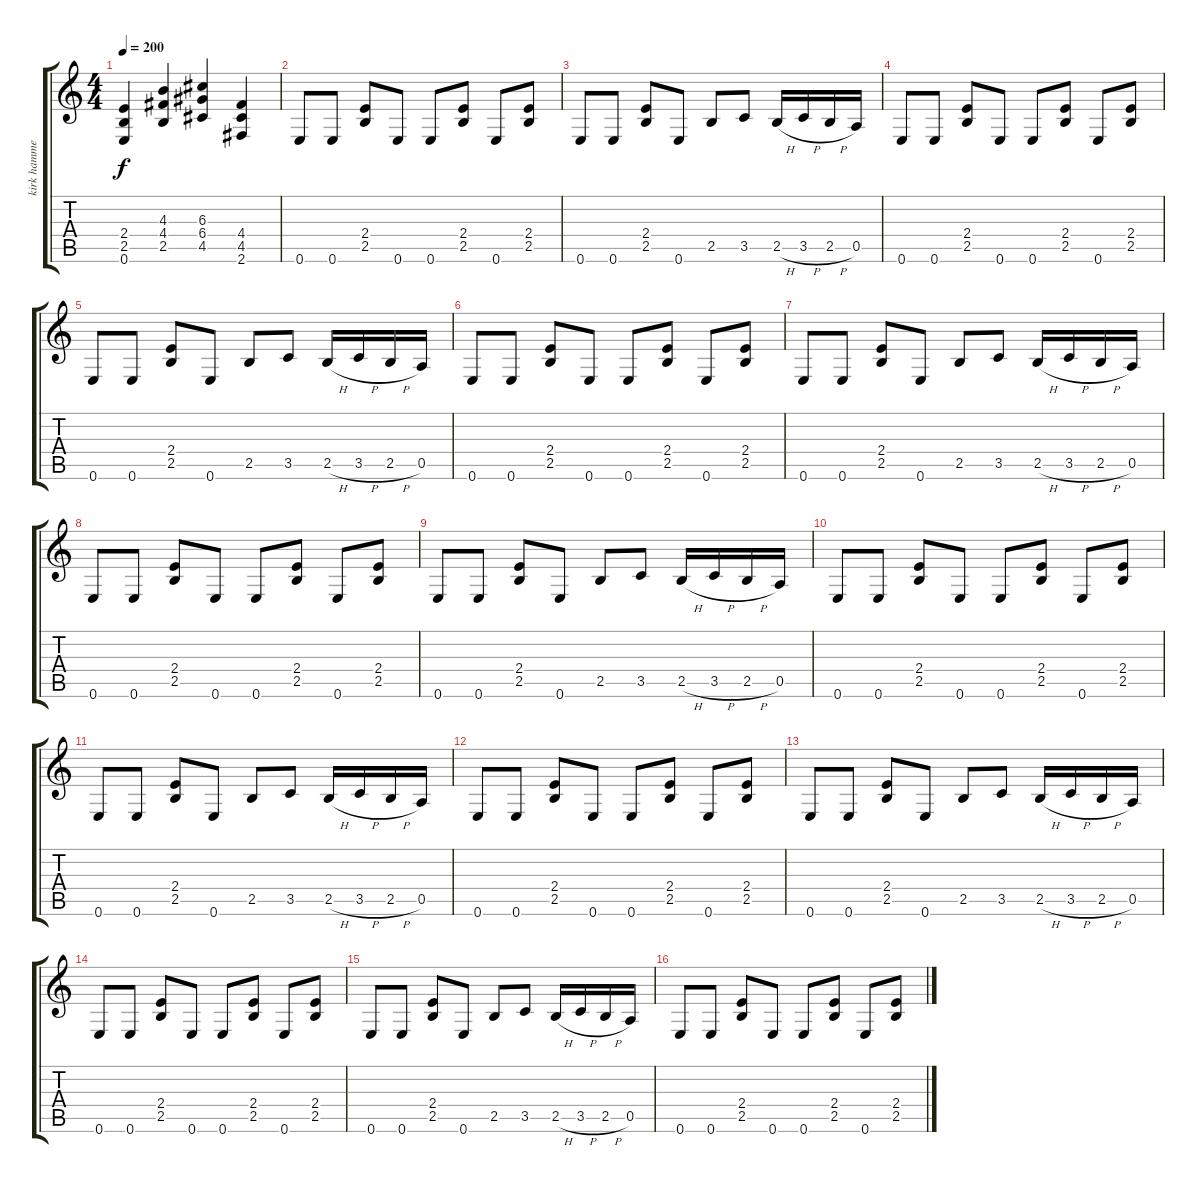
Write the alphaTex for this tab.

\track ("kirk hammett" "kirk hamme") {instrument distortionguitar}
\staff {score tabs}
\tuning (E4 B3 G3 D3 A2 E2) {hide}
\ts (4 4)
\tempo 200
\clef g2
\ks c
(2.4{t} 2.5{t} 0.6{t}).4{dy f} (4.3 4.4 2.5).4 (6.3 6.4 4.5).4 (4.4 4.5 2.6).4 |
0.6.8 0.6.8 (2.4 2.5).8 0.6.8 0.6.8 (2.4 2.5).8 0.6.8 (2.4 2.5).8 |
0.6.8 0.6.8 (2.4 2.5).8 0.6.8 2.5.8 3.5.8 2.5{h}.16 3.5{h}.16 2.5{h}.16 0.5.16 |
0.6.8 0.6.8 (2.4 2.5).8 0.6.8 0.6.8 (2.4 2.5).8 0.6.8 (2.4 2.5).8 |
0.6.8 0.6.8 (2.4 2.5).8 0.6.8 2.5.8 3.5.8 2.5{h}.16 3.5{h}.16 2.5{h}.16 0.5.16 |
0.6.8 0.6.8 (2.4 2.5).8 0.6.8 0.6.8 (2.4 2.5).8 0.6.8 (2.4 2.5).8 |
0.6.8 0.6.8 (2.4 2.5).8 0.6.8 2.5.8 3.5.8 2.5{h}.16 3.5{h}.16 2.5{h}.16 0.5.16 |
0.6.8 0.6.8 (2.4 2.5).8 0.6.8 0.6.8 (2.4 2.5).8 0.6.8 (2.4 2.5).8 |
0.6.8 0.6.8 (2.4 2.5).8 0.6.8 2.5.8 3.5.8 2.5{h}.16 3.5{h}.16 2.5{h}.16 0.5.16 |
0.6.8 0.6.8 (2.4 2.5).8 0.6.8 0.6.8 (2.4 2.5).8 0.6.8 (2.4 2.5).8 |
0.6.8 0.6.8 (2.4 2.5).8 0.6.8 2.5.8 3.5.8 2.5{h}.16 3.5{h}.16 2.5{h}.16 0.5.16 |
0.6.8 0.6.8 (2.4 2.5).8 0.6.8 0.6.8 (2.4 2.5).8 0.6.8 (2.4 2.5).8 |
0.6.8 0.6.8 (2.4 2.5).8 0.6.8 2.5.8 3.5.8 2.5{h}.16 3.5{h}.16 2.5{h}.16 0.5.16 |
0.6.8 0.6.8 (2.4 2.5).8 0.6.8 0.6.8 (2.4 2.5).8 0.6.8 (2.4 2.5).8 |
0.6.8 0.6.8 (2.4 2.5).8 0.6.8 2.5.8 3.5.8 2.5{h}.16 3.5{h}.16 2.5{h}.16 0.5.16 |
0.6.8 0.6.8 (2.4 2.5).8 0.6.8 0.6.8 (2.4 2.5).8 0.6.8 (2.4 2.5).8
